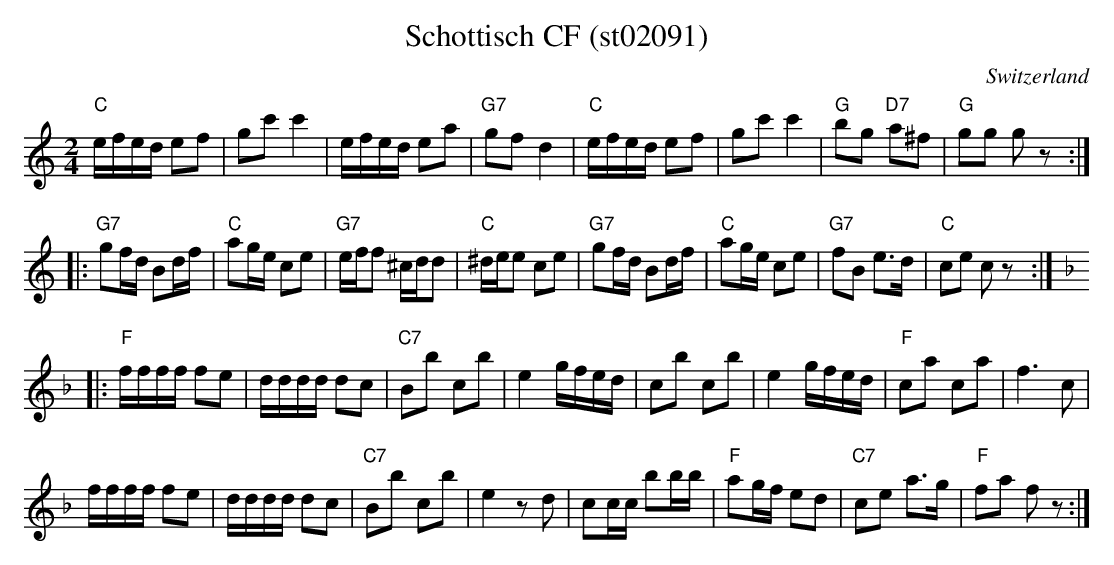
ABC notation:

X:1
T:Schottisch CF (st02091)
O:Switzerland
M:2/4
L:1/16
K:C major
"C"efed e2f2 | g2c'2c'4 | efed e2a2 | "G7"g2f2d4 |  "C"efed e2f2 | g2c'2c'4 | "G"b2g2 "D7"a2^f2 | "G"g2g2 g2z2::
"G7"g2fd B2df | "C"a2ge c2e2 | "G7"eff2 ^cdd2 | "C"^dee2 c2e2 | "G7"g2fd B2df | "C"a2ge c2e2 | "G7"f2B2 e3d | "C"c2e2 c2z2:: [K:F]
"F"ffff f2e2 | dddd d2c2 |  "C7"B2b2 c2b2 | e4 gfed | c2b2 c2b2 | e4 gfed | "F"c2a2 c2a2 | f6c2 |
ffff f2e2 | dddd d2c2 |  "C7"B2b2 c2b2 | e4 z2d2 | c2cc b2bb | "F"a2gf e2d2 | "C7"c2e2 a3g | "F"f2a2 f2z2 :|
